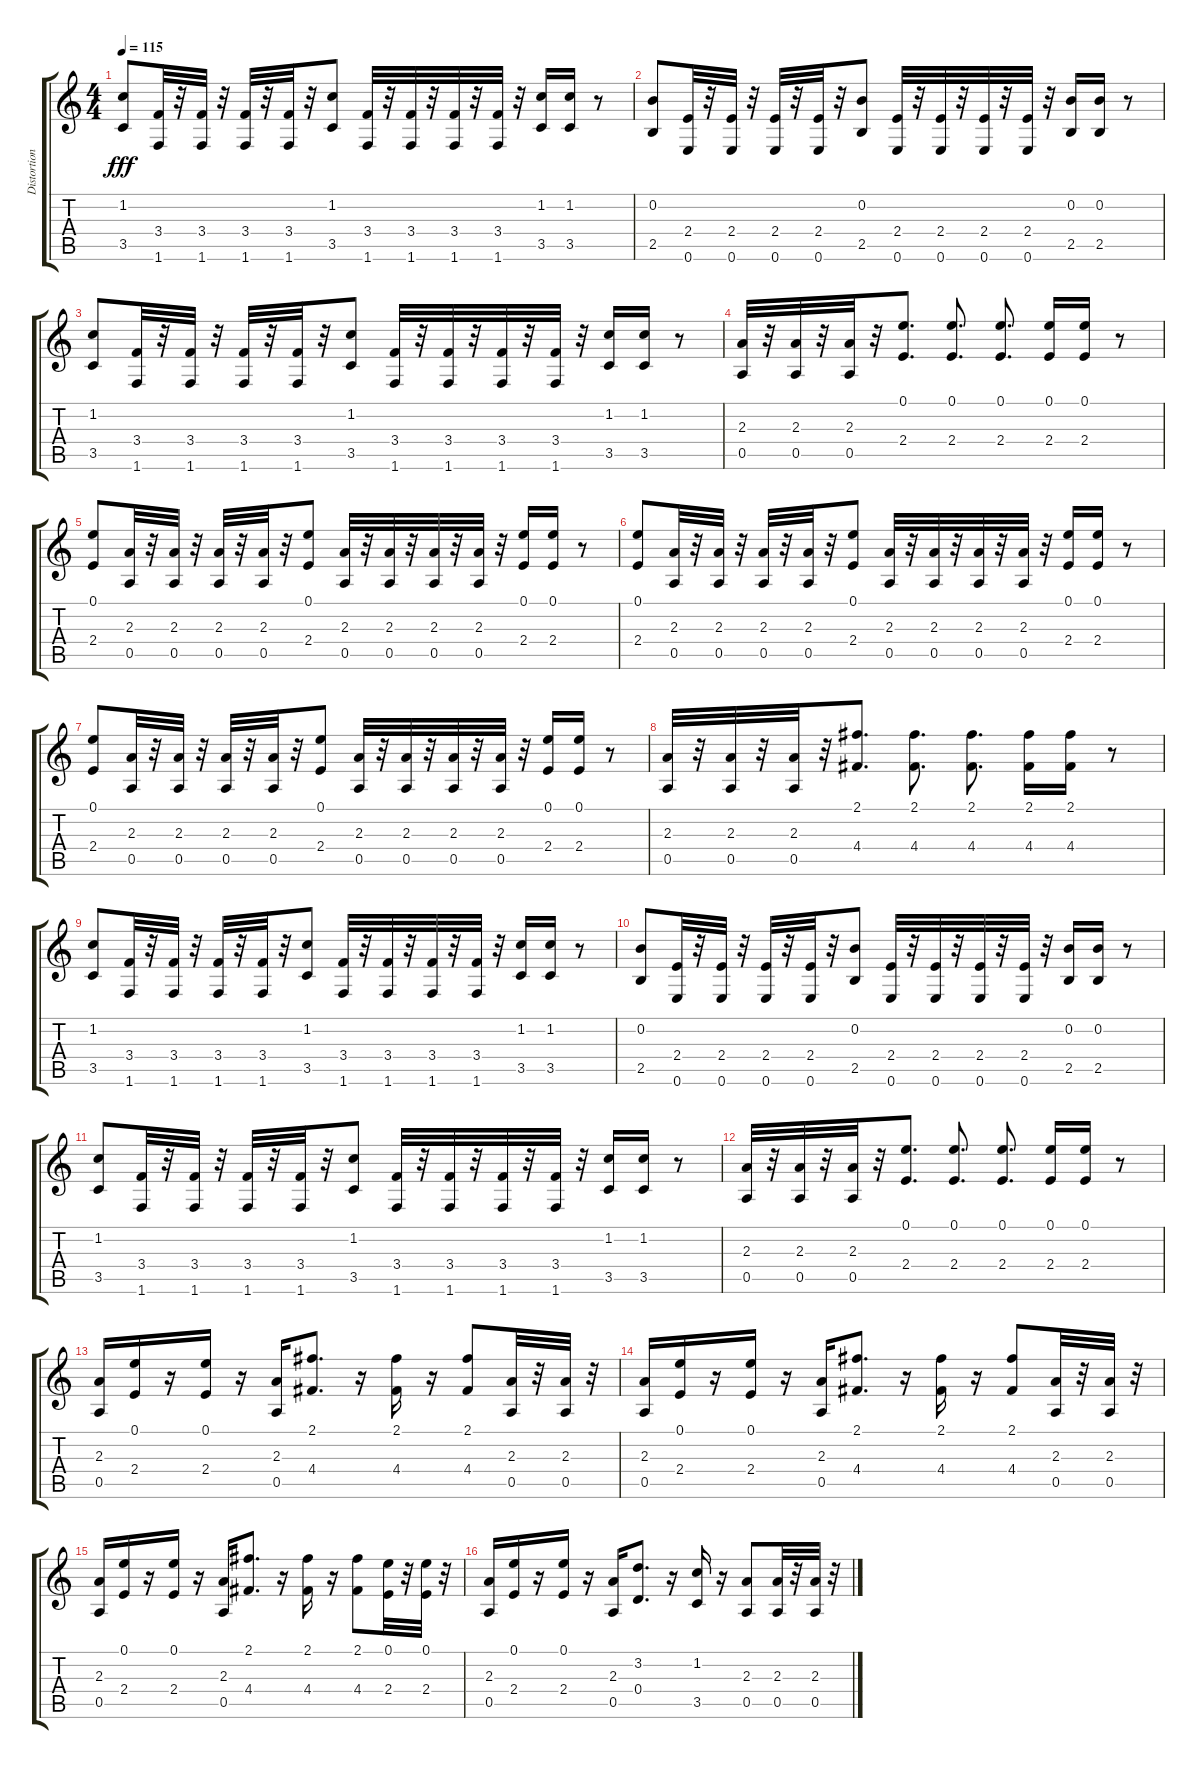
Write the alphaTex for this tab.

\track ("Distortion Guitar" "Distortion") {instrument overdrivenguitar}
\staff {score tabs}
\tuning (E4 B3 G3 D3 A2 E2) {hide}
\ts (4 4)
\tempo 115
\clef g2
\ks c
(1.2 3.5).8{dy fff} (3.4 1.6).32 r.32 (3.4 1.6).32 r.32 (3.4 1.6).32 r.32 (3.4 1.6).32 r.32 (1.2 3.5).8 (3.4 1.6).32 r.32 (3.4 1.6).32 r.32 (3.4 1.6).32 r.32 (3.4 1.6).32 r.32 (1.2 3.5).16 (1.2 3.5).16 r.8 |
(0.2 2.5).8 (2.4 0.6).32 r.32 (2.4 0.6).32 r.32 (2.4 0.6).32 r.32 (2.4 0.6).32 r.32 (0.2 2.5).8 (2.4 0.6).32 r.32 (2.4 0.6).32 r.32 (2.4 0.6).32 r.32 (2.4 0.6).32 r.32 (0.2 2.5).16 (0.2 2.5).16 r.8 |
(1.2 3.5).8 (3.4 1.6).32 r.32 (3.4 1.6).32 r.32 (3.4 1.6).32 r.32 (3.4 1.6).32 r.32 (1.2 3.5).8 (3.4 1.6).32 r.32 (3.4 1.6).32 r.32 (3.4 1.6).32 r.32 (3.4 1.6).32 r.32 (1.2 3.5).16 (1.2 3.5).16 r.8 |
(2.3 0.5).32 r.32 (2.3 0.5).32 r.32 (2.3 0.5).32 r.32 (0.1 2.4).8{d} (0.1 2.4).8{d} (0.1 2.4).8{d} (0.1 2.4).16 (0.1 2.4).16 r.8 |
(0.1 2.4).8 (2.3 0.5).32 r.32 (2.3 0.5).32 r.32 (2.3 0.5).32 r.32 (2.3 0.5).32 r.32 (0.1 2.4).8 (2.3 0.5).32 r.32 (2.3 0.5).32 r.32 (2.3 0.5).32 r.32 (2.3 0.5).32 r.32 (0.1 2.4).16 (0.1 2.4).16 r.8 |
(0.1 2.4).8 (2.3 0.5).32 r.32 (2.3 0.5).32 r.32 (2.3 0.5).32 r.32 (2.3 0.5).32 r.32 (0.1 2.4).8 (2.3 0.5).32 r.32 (2.3 0.5).32 r.32 (2.3 0.5).32 r.32 (2.3 0.5).32 r.32 (0.1 2.4).16 (0.1 2.4).16 r.8 |
(0.1 2.4).8 (2.3 0.5).32 r.32 (2.3 0.5).32 r.32 (2.3 0.5).32 r.32 (2.3 0.5).32 r.32 (0.1 2.4).8 (2.3 0.5).32 r.32 (2.3 0.5).32 r.32 (2.3 0.5).32 r.32 (2.3 0.5).32 r.32 (0.1 2.4).16 (0.1 2.4).16 r.8 |
(2.3 0.5).32 r.32 (2.3 0.5).32 r.32 (2.3 0.5).32 r.32 (2.1 4.4).8{d} (2.1 4.4).8{d} (2.1 4.4).8{d} (2.1 4.4).16 (2.1 4.4).16 r.8 |
(1.2 3.5).8 (3.4 1.6).32 r.32 (3.4 1.6).32 r.32 (3.4 1.6).32 r.32 (3.4 1.6).32 r.32 (1.2 3.5).8 (3.4 1.6).32 r.32 (3.4 1.6).32 r.32 (3.4 1.6).32 r.32 (3.4 1.6).32 r.32 (1.2 3.5).16 (1.2 3.5).16 r.8 |
(0.2 2.5).8 (2.4 0.6).32 r.32 (2.4 0.6).32 r.32 (2.4 0.6).32 r.32 (2.4 0.6).32 r.32 (0.2 2.5).8 (2.4 0.6).32 r.32 (2.4 0.6).32 r.32 (2.4 0.6).32 r.32 (2.4 0.6).32 r.32 (0.2 2.5).16 (0.2 2.5).16 r.8 |
(1.2 3.5).8 (3.4 1.6).32 r.32 (3.4 1.6).32 r.32 (3.4 1.6).32 r.32 (3.4 1.6).32 r.32 (1.2 3.5).8 (3.4 1.6).32 r.32 (3.4 1.6).32 r.32 (3.4 1.6).32 r.32 (3.4 1.6).32 r.32 (1.2 3.5).16 (1.2 3.5).16 r.8 |
(2.3 0.5).32 r.32 (2.3 0.5).32 r.32 (2.3 0.5).32 r.32 (0.1 2.4).8{d} (0.1 2.4).8{d} (0.1 2.4).8{d} (0.1 2.4).16 (0.1 2.4).16 r.8 |
(2.3 0.5).16 (0.1 2.4).16 r.16 (0.1 2.4).16 r.16 (2.3 0.5).16 (2.1 4.4).8{d} r.16 (2.1 4.4).16 r.16 (2.1 4.4).8 (2.3 0.5).32 r.32 (2.3 0.5).32 r.32 |
(2.3 0.5).16 (0.1 2.4).16 r.16 (0.1 2.4).16 r.16 (2.3 0.5).16 (2.1 4.4).8{d} r.16 (2.1 4.4).16 r.16 (2.1 4.4).8 (2.3 0.5).32 r.32 (2.3 0.5).32 r.32 |
(2.3 0.5).16 (0.1 2.4).16 r.16 (0.1 2.4).16 r.16 (2.3 0.5).16 (2.1 4.4).8{d} r.16 (2.1 4.4).16 r.16 (2.1 4.4).8 (0.1 2.4).32 r.32 (0.1 2.4).32 r.32 |
(2.3 0.5).16 (0.1 2.4).16 r.16 (0.1 2.4).16 r.16 (2.3 0.5).16 (3.2 0.4).8{d} r.16 (1.2 3.5).16 r.16 (2.3 0.5).8 (2.3 0.5).32 r.32 (2.3 0.5).32 r.32
